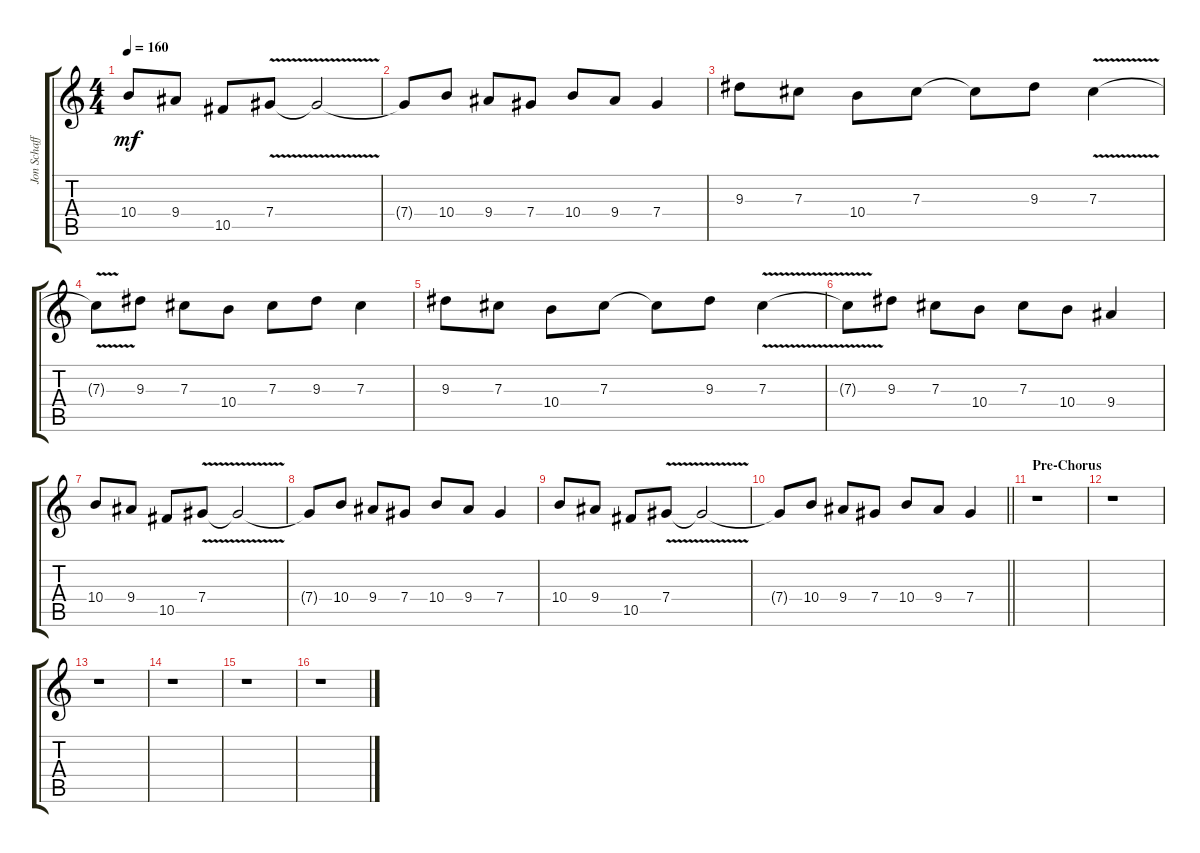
\track ("Jon Schaffer" "Jon Schaff") {instrument acousticguitarsteel}
\staff {score tabs}
\tuning (Eb4 Bb3 Gb3 Db3 Ab2 Eb2) {hide}
\ts (4 4)
\tempo 160
\clef g2
\ks c
10.4.8{dy mf} 9.4.8 10.5.8 7.4{v}.8 7.4{t}.2 |
7.4{t}.8 10.4.8 9.4.8 7.4.8 10.4.8 9.4.8 7.4.4 |
9.3.8 7.3.8 10.4.8 7.3.8 7.3{t}.8 9.3.8 7.3{v}.4 |
7.3{t}.8 9.3.8 7.3.8 10.4.8 7.3.8 9.3.8 7.3.4 |
9.3.8 7.3.8 10.4.8 7.3.8 7.3{t}.8 9.3.8 7.3{v}.4 |
7.3{t}.8 9.3.8 7.3.8 10.4.8 7.3.8 10.4.8 9.4.4 |
10.4.8 9.4.8 10.5.8 7.4{v}.8 7.4{t}.2 |
7.4{t}.8 10.4.8 9.4.8 7.4.8 10.4.8 9.4.8 7.4.4 |
10.4.8 9.4.8 10.5.8 7.4{v}.8 7.4{t}.2 |
\barLineRight lightlight
7.4{t}.8 10.4.8 9.4.8 7.4.8 10.4.8 9.4.8 7.4.4 |
\section ("" "Pre-Chorus")
r.1 |
r.1 |
r.1 |
r.1 |
r.1 |
r.1
